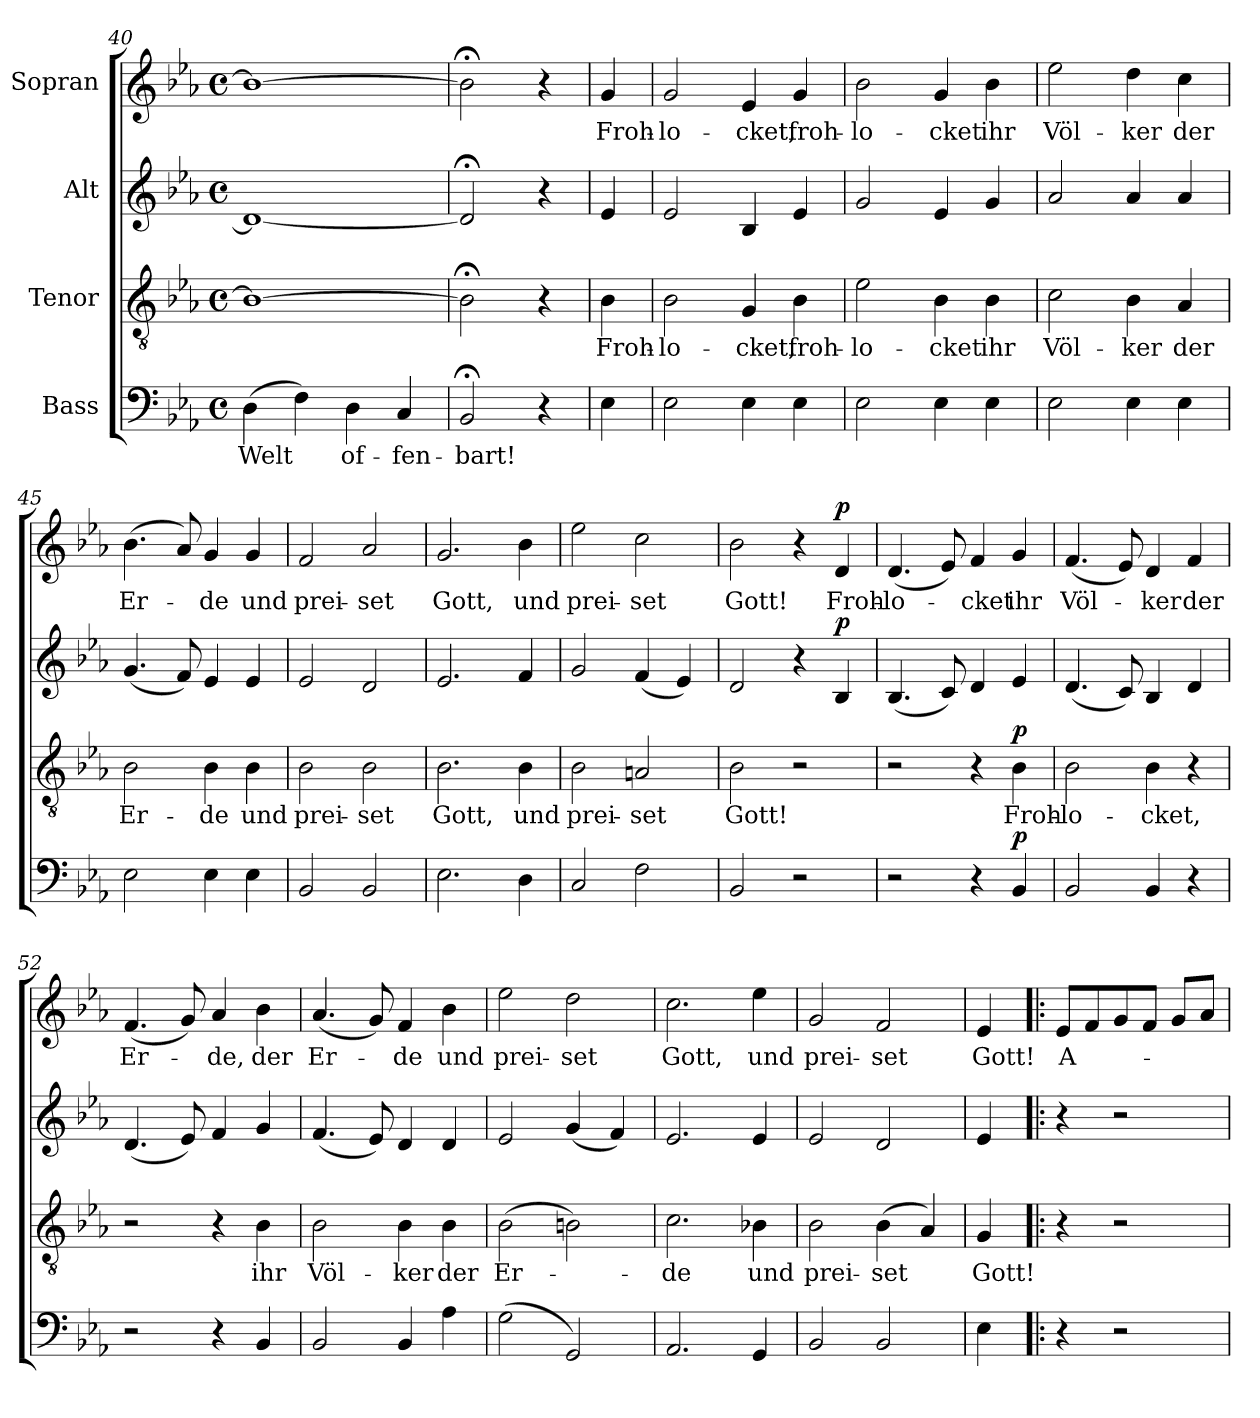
**kern	**text	**dynam	**kern	**text	**dynam	**kern	**dynam	**kern	**text	**dynam
*part4	*part4	*part4	*part3	*part3	*part3	*part2	*part2	*part1	*part1	*part1
*staff4	*staff4	*staff4	*staff3	*staff3	*staff3	*staff2	*staff2	*staff1	*staff1	*staff1
*I"Bass	*	*	*I"Tenor	*	*	*I"Alt	*	*I"Sopran	*	*
*clefF4	*	*	*clefGv2	*	*	*clefG2	*	*clefG2	*	*
*k[b-e-a-]	*	*	*k[b-e-a-]	*	*	*k[b-e-a-]	*	*k[b-e-a-]	*	*
*M4/4	*	*	*M4/4	*	*	*M4/4	*	*M4/4	*	*
*met(c)	*	*	*met(c)	*	*	*met(c)	*	*met(c)	*	*
=40	=40	=40	=40	=40	=40	=40	=40	=40	=40	=40
!	!LO:LY:b	!	!	!	!	!	!	!	!	!
(4D\	Welt	.	1B-_	.	.	1d_	.	1b-_	.	.
4F\)	.	.	.	.	.	.	.	.	.	.
!	!LO:LY:b	!	!	!	!	!	!	!	!	!
4D\	of-	.	.	.	.	.	.	.	.	.
!	!LO:LY:b	!	!	!	!	!	!	!	!	!
4C/	-fen-	.	.	.	.	.	.	.	.	.
=41	=41	=41	=41	=41	=41	=41	=41	=41	=41	=41
!	!LO:LY:b	!	!	!	!	!	!	!	!	!
2BB-;</	-bart!	.	2B-;<\]	.	.	2d;</]	.	2b-;<\]	.	.
4r	.	.	4r	.	.	4r	.	4r	.	.
!!LO:LB:g=z
=41X1	=41X1	=41X1	=41X1	=41X1	=41X1	=41X1	=41X1	=41X1	=41X1	=41X1
!	!	!	!	!LO:LY:b	!	!	!	!	!LO:LY:b	!
4E-\	.	.	4B-\	Froh-	.	4e-/	.	4g/	Froh-	.
=42	=42	=42	=42	=42	=42	=42	=42	=42	=42	=42
!	!	!	!	!LO:LY:b	!	!	!	!	!LO:LY:b	!
2E-\	.	.	2B-\	-lo-	.	2e-/	.	2g/	-lo-	.
!	!	!	!	!LO:LY:b	!	!	!	!	!LO:LY:b	!
4E-\	.	.	4G/	-cket,	.	4B-/	.	4e-/	-cket,	.
!	!	!	!	!LO:LY:b	!	!	!	!	!LO:LY:b	!
4E-\	.	.	4B-\	froh-	.	4e-/	.	4g/	froh-	.
=43	=43	=43	=43	=43	=43	=43	=43	=43	=43	=43
!	!	!	!	!LO:LY:b	!	!	!	!	!LO:LY:b	!
2E-\	.	.	2e-\	-lo-	.	2g/	.	2b-\	-lo-	.
!	!	!	!	!LO:LY:b	!	!	!	!	!LO:LY:b	!
4E-\	.	.	4B-\	-cket	.	4e-/	.	4g/	-cket	.
!	!	!	!	!LO:LY:b	!	!	!	!	!LO:LY:b	!
4E-\	.	.	4B-\	ihr	.	4g/	.	4b-\	ihr	.
=44	=44	=44	=44	=44	=44	=44	=44	=44	=44	=44
!	!	!	!	!LO:LY:b	!	!	!	!	!LO:LY:b	!
2E-\	.	.	2c\	Völ-	.	2a-/	.	2ee-\	Völ-	.
!	!	!	!	!LO:LY:b	!	!	!	!	!LO:LY:b	!
4E-\	.	.	4B-\	-ker	.	4a-/	.	4dd\	-ker	.
!	!	!	!	!LO:LY:b	!	!	!	!	!LO:LY:b	!
4E-\	.	.	4A-/	der	.	4a-/	.	4cc\	der	.
=45	=45	=45	=45	=45	=45	=45	=45	=45	=45	=45
!	!	!	!	!LO:LY:b	!	!	!	!	!LO:LY:b	!
2E-\	.	.	2B-\	Er-	.	(4.g/	.	(4.b-\	Er-	.
.	.	.	.	.	.	8f/)	.	8a-/)	.	.
!	!	!	!	!LO:LY:b	!	!	!	!	!LO:LY:b	!
4E-\	.	.	4B-\	-de	.	4e-/	.	4g/	-de	.
!	!	!	!	!LO:LY:b	!	!	!	!	!LO:LY:b	!
4E-\	.	.	4B-\	und	.	4e-/	.	4g/	und	.
=46	=46	=46	=46	=46	=46	=46	=46	=46	=46	=46
!	!	!	!	!LO:LY:b	!	!	!	!	!LO:LY:b	!
2BB-/	.	.	2B-\	prei-	.	2e-/	.	2f/	prei-	.
!	!	!	!	!LO:LY:b	!	!	!	!	!LO:LY:b	!
2BB-/	.	.	2B-\	-set	.	2d/	.	2a-/	-set	.
=47	=47	=47	=47	=47	=47	=47	=47	=47	=47	=47
!	!	!	!	!LO:LY:b	!	!	!	!	!LO:LY:b	!
2.E-\	.	.	2.B-\	Gott,	.	2.e-/	.	2.g/	Gott,	.
!	!	!	!	!LO:LY:b	!	!	!	!	!LO:LY:b	!
4D\	.	.	4B-\	und	.	4f/	.	4b-\	und	.
=48	=48	=48	=48	=48	=48	=48	=48	=48	=48	=48
!	!	!	!	!LO:LY:b	!	!	!	!	!LO:LY:b	!
2C/	.	.	2B-\	prei-	.	2g/	.	2ee-\	prei-	.
!	!	!	!	!LO:LY:b	!	!	!	!	!LO:LY:b	!
2F\	.	.	2An/	-set	.	(4f/	.	2cc\	-set	.
.	.	.	.	.	.	4e-/)	.	.	.	.
!!LO:LB:g=z
=49	=49	=49	=49	=49	=49	=49	=49	=49	=49	=49
!	!	!	!	!LO:LY:b	!	!	!	!	!LO:LY:b	!
2BB-/	.	.	2B-\	Gott!	.	2d/	.	2b-\	Gott!	.
2r	.	.	2r	.	.	4r	.	4r	.	.
!	!	!	!	!	!	!	!LO:DY:a	!	!LO:LY:b	!LO:DY:a
.	.	.	.	.	.	4B-/	p	4d/	Froh-	p
=50	=50	=50	=50	=50	=50	=50	=50	=50	=50	=50
!	!	!	!	!	!	!	!	!	!LO:LY:b	!
2r	.	.	2r	.	.	(4.B-/	.	(4.d/	-lo-	.
.	.	.	.	.	.	8c/)	.	8e-/)	.	.
!	!	!	!	!	!	!	!	!	!LO:LY:b	!
4r	.	.	4r	.	.	4d/	.	4f/	-cket	.
!	!	!LO:DY:a	!	!LO:LY:b	!LO:DY:a	!	!	!	!LO:LY:b	!
4BB-/	.	p	4B-\	Froh-	p	4e-/	.	4g/	ihr	.
=51	=51	=51	=51	=51	=51	=51	=51	=51	=51	=51
!	!	!	!	!LO:LY:b	!	!	!	!	!LO:LY:b	!
2BB-/	.	.	2B-\	-lo-	.	(4.d/	.	(4.f/	Völ-	.
.	.	.	.	.	.	8c/)	.	8e-/)	.	.
!	!	!	!	!LO:LY:b	!	!	!	!	!LO:LY:b	!
4BB-/	.	.	4B-\	-cket,	.	4B-/	.	4d/	-ker	.
!	!	!	!	!	!	!	!	!	!LO:LY:b	!
4r	.	.	4r	.	.	4d/	.	4f/	der	.
=52	=52	=52	=52	=52	=52	=52	=52	=52	=52	=52
!	!	!	!	!	!	!	!	!	!LO:LY:b	!
2r	.	.	2r	.	.	(4.d/	.	(4.f/	Er-	.
.	.	.	.	.	.	8e-/)	.	8g/)	.	.
!	!	!	!	!	!	!	!	!	!LO:LY:b	!
4r	.	.	4r	.	.	4f/	.	4a-/	-de,	.
!	!	!	!	!LO:LY:b	!	!	!	!	!LO:LY:b	!
4BB-/	.	.	4B-\	ihr	.	4g/	.	4b-\	der	.
=53	=53	=53	=53	=53	=53	=53	=53	=53	=53	=53
!	!	!	!	!LO:LY:b	!	!	!	!	!LO:LY:b	!
2BB-/	.	.	2B-\	Völ-	.	(4.f/	.	(4.a-/	Er-	.
.	.	.	.	.	.	8e-/)	.	8g/)	.	.
!	!	!	!	!LO:LY:b	!	!	!	!	!LO:LY:b	!
4BB-/	.	.	4B-\	-ker	.	4d/	.	4f/	-de	.
!	!	!	!	!LO:LY:b	!	!	!	!	!LO:LY:b	!
4A-\	.	.	4B-\	der	.	4d/	.	4b-\	und	.
=54	=54	=54	=54	=54	=54	=54	=54	=54	=54	=54
!	!	!	!	!LO:LY:b	!	!	!	!	!LO:LY:b	!
(2G\	.	.	(2B-\	Er-	.	2e-/	.	2ee-\	prei-	.
!	!	!	!	!	!	!	!	!	!LO:LY:b	!
2GG/)	.	.	2Bn\)	.	.	(4g/	.	2dd\	-set	.
.	.	.	.	.	.	4f/)	.	.	.	.
!!LO:PB:g=z
=55	=55	=55	=55	=55	=55	=55	=55	=55	=55	=55
!	!	!	!	!LO:LY:b	!	!	!	!	!LO:LY:b	!
2.AA-/	.	.	2.c\	-de	.	2.e-/	.	2.cc\	Gott,	.
!	!	!	!	!LO:LY:b	!	!	!	!	!LO:LY:b	!
4GG/	.	.	4B-X\	und	.	4e-/	.	4ee-\	und	.
=56	=56	=56	=56	=56	=56	=56	=56	=56	=56	=56
!	!	!	!	!LO:LY:b	!	!	!	!	!LO:LY:b	!
2BB-/	.	.	2B-\	prei-	.	2e-/	.	2g/	prei-	.
!	!	!	!	!LO:LY:b	!	!	!	!	!LO:LY:b	!
2BB-/	.	.	(4B-\	-set	.	2d/	.	2f/	-set	.
.	.	.	4A-/)	.	.	.	.	.	.	.
=57	=57	=57	=57	=57	=57	=57	=57	=57	=57	=57
!	!	!	!	!LO:LY:b	!	!	!	!	!LO:LY:b	!
4E-\	.	.	4G/	Gott!	.	4e-/	.	4e-/	Gott!	.
=57X2!|:	=57X2!|:	=57X2!|:	=57X2!|:	=57X2!|:	=57X2!|:	=57X2!|:	=57X2!|:	=57X2!|:	=57X2!|:	=57X2!|:
!	!	!	!	!	!	!	!	!	!LO:LY:b	!
4r	.	.	4r	.	.	4r	.	8e-/L	A-	.
.	.	.	.	.	.	.	.	8f/	.	.
2r	.	.	2r	.	.	2r	.	8g/	.	.
.	.	.	.	.	.	.	.	8f/J	.	.
.	.	.	.	.	.	.	.	8g/L	.	.
.	.	.	.	.	.	.	.	8a-/J	.	.
=	=	=	=	=	=	=	=	=	=	=
*-	*-	*-	*-	*-	*-	*-	*-	*-	*-	*-
